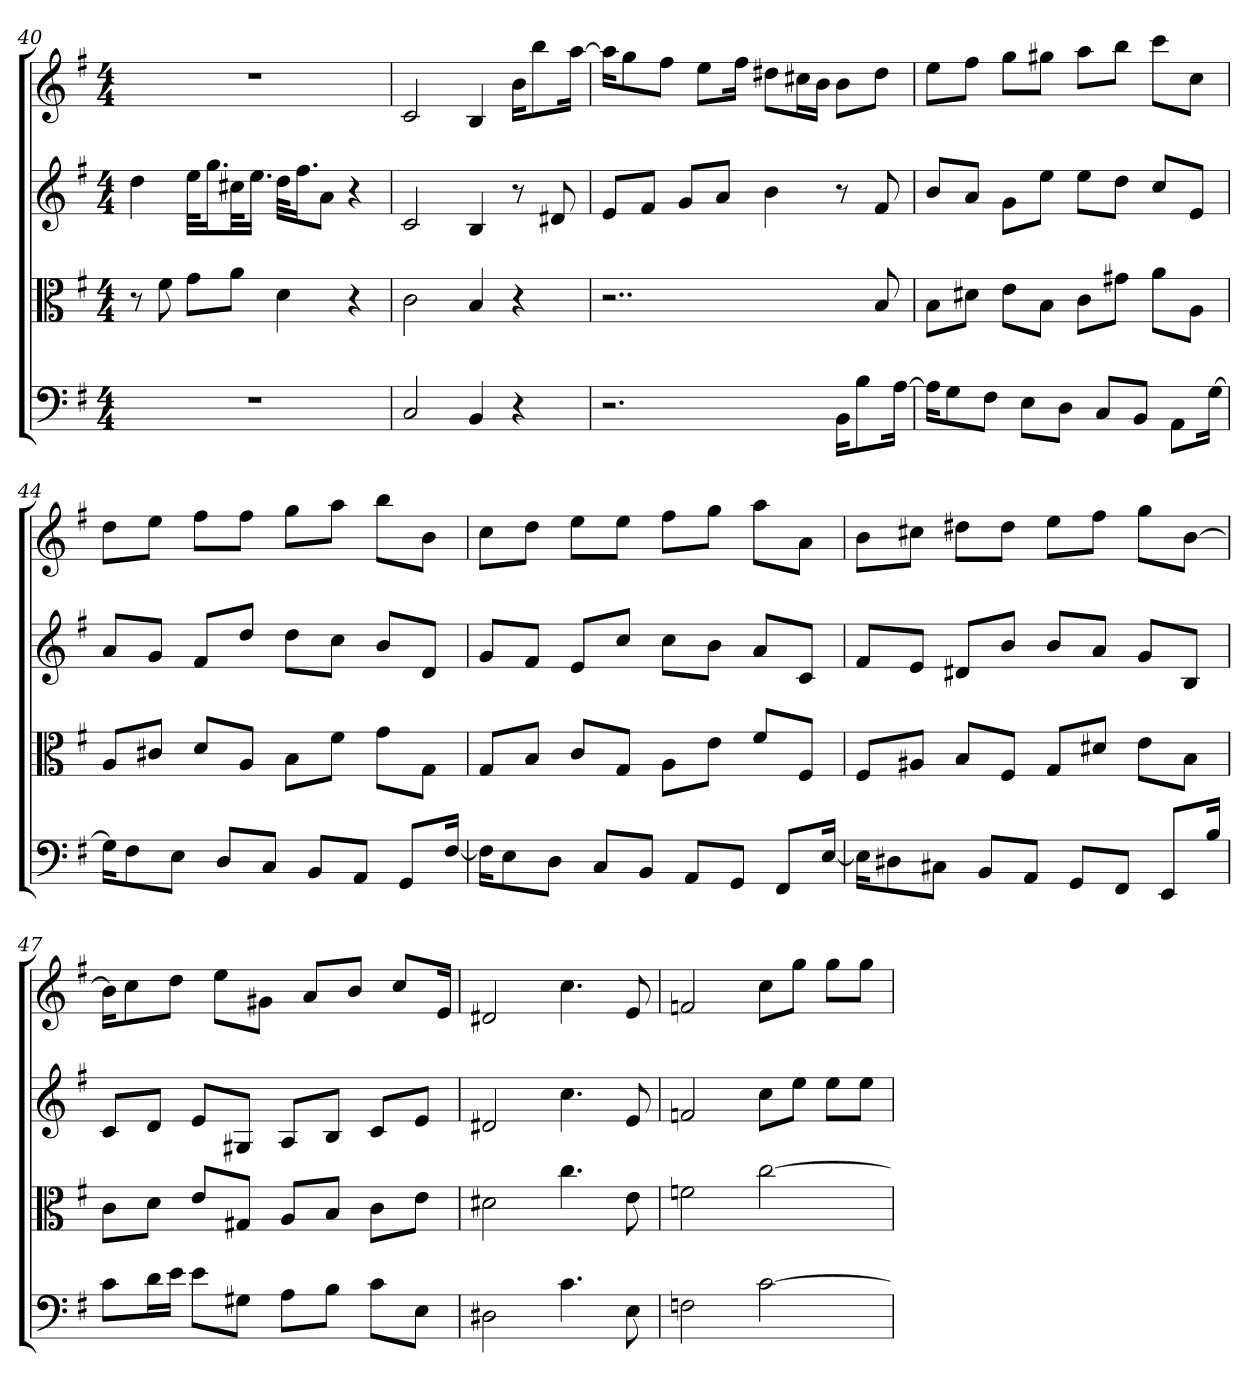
**kern	**kern	**kern	**kern
*part4	*part3	*part2	*part1
*staff4	*staff3	*staff2	*staff1
*clefF4	*clefC3	*	*
*k[f#]	*k[f#]	*k[f#]	*k[f#]
*G:	*G:	*G:	*G:
*M4/4	*M4/4	*M4/4	*M4/4
=40	=40	=40	=40
1r	8r	4dd	1r
.	8f#	.	.
.	8g\L	32eeKLL	.
.	.	16.ggJ	.
.	8a\J	32cc#XKL	.
.	.	16.eeJJ	.
.	4d	32ddKLL	.
.	.	16.ff#J	.
.	.	8aJ	.
.	4r	4r	.
=41	=41	=41	=41
2C	2c	2c	2c
4BB	4B	4B	4B
4r	4r	8r	16bKL
.	.	.	8bb
.	.	8d#X	.
.	.	.	[16aaJk
=42	=42	=42	=42
2.r	2..r	8eL	16aaKL]
.	.	.	8gg
.	.	8f#J	.
.	.	.	8ff#J
.	.	8gL	.
.	.	.	8eeL
.	.	8aJ	.
.	.	.	16ff#Jk
.	.	4b	8dd#XL
.	.	.	16cc#XL
.	.	.	16bJJ
16BB\KL	.	8r	8bL
8B\	.	.	.
.	8B	8f#	8dd#J
[16A\Jk	.	.	.
=43	=43	=43	=43
16A\KL]	8B\L	8bL	8eeL
8G\	.	.	.
.	8d#X\J	8aJ	8ff#J
8F#\J	.	.	.
.	8e\L	8gL	8ggL
8E\L	.	.	.
.	8B\J	8eeJ	8gg#XJ
8D\J	.	.	.
.	8c\L	8eeL	8aaL
8C/L	.	.	.
.	8g#X\J	8ddJ	8bbJ
8BB/J	.	.	.
.	8a\L	8ccL	8cccL
8AA\L	.	.	.
.	8A\J	8eJ	8ccJ
[16G\Jk	.	.	.
=44	=44	=44	=44
16G\KL]	8A/L	8aL	8ddL
8F#\	.	.	.
.	8c#X/J	8gJ	8eeJ
8E\J	.	.	.
.	8d/L	8f#L	8ff#L
8D/L	.	.	.
.	8A/J	8ddJ	8ff#J
8C/J	.	.	.
.	8B\L	8ddL	8ggL
8BB/L	.	.	.
.	8f#\J	8ccJ	8aaJ
8AA/J	.	.	.
.	8g\L	8bL	8bbL
8GG/L	.	.	.
.	8G\J	8dJ	8bJ
[16F#/Jk	.	.	.
=45	=45	=45	=45
16F#\KL]	8G/L	8gL	8ccL
8E\	.	.	.
.	8B/J	8f#J	8ddJ
8D\J	.	.	.
.	8c/L	8eL	8eeL
8C/L	.	.	.
.	8G/J	8ccJ	8eeJ
8BB/J	.	.	.
.	8A\L	8ccL	8ff#L
8AA/L	.	.	.
.	8e\J	8bJ	8ggJ
8GG/J	.	.	.
.	8f#/L	8aL	8aaL
8FF#/L	.	.	.
.	8F#/J	8cJ	8aJ
[16E/Jk	.	.	.
=46	=46	=46	=46
16E\KL]	8F#/L	8f#L	8bL
8D#X\	.	.	.
.	8A#X/J	8eJ	8cc#XJ
8C#X\J	.	.	.
.	8B/L	8d#XL	8dd#XL
8BB/L	.	.	.
.	8F#/J	8bJ	8dd#J
8AA/J	.	.	.
.	8G/L	8bL	8eeL
8GG/L	.	.	.
.	8d#X/J	8aJ	8ff#J
8FF#/J	.	.	.
.	8e\L	8gL	8ggL
8EE/L	.	.	.
.	8B\J	8BJ	[8bJ
16B/Jk	.	.	.
=47	=47	=47	=47
8c\L	8c\L	8cL	16bKL]
.	.	.	8cc
16d\L	8d\J	8dJ	.
16e\JJ	.	.	8ddJ
8e\L	8e/L	8eL	.
.	.	.	8eeL
8G#X\J	8G#X/J	8G#XJ	.
.	.	.	8g#XJ
8A\L	8A/L	8AL	.
.	.	.	8aL
8B\J	8B/J	8BJ	.
.	.	.	8bJ
8c\L	8c\L	8cL	.
.	.	.	8ccL
8E\J	8e\J	8eJ	.
.	.	.	16eJk
=48	=48	=48	=48
2D#X	2d#X	2d#X	2d#X
4.c	4.cc	4.cc	4.cc
8E	8e	8e	8e
=49	=49	=49	=49
2Fn	2fn	2fn	2fn
[2c	[2cc	8ccL	8ccL
.	.	8eeJ	8ggJ
.	.	8eeL	8ggL
.	.	8eeJ	8ggJ
=	=	=	=
*-	*-	*-	*-
